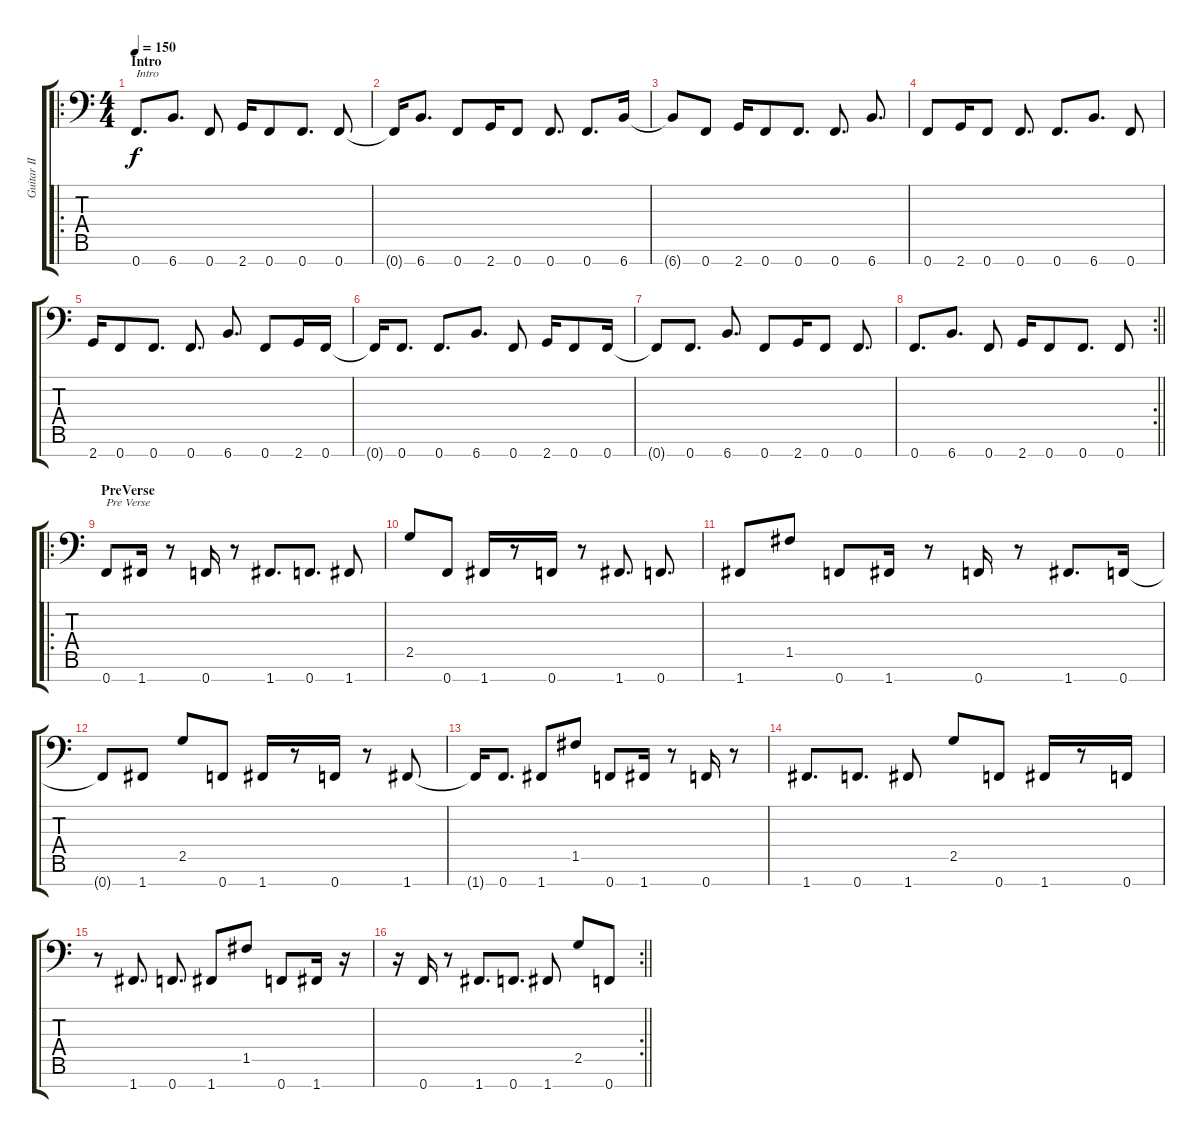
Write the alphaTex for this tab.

\track ("Guitar II DAS URINATOR" "Guitar II ") {instrument overdrivenguitar}
\staff {score tabs}
\tuning (C4 G3 Eb3 Bb2 F2 C2 F1) {hide}
\ro
\ts (4 4)
\section ("" "Intro")
\tempo 150
\clef f4
\ks c
0.7.8{d txt "Intro" dy f instrument overdrivenguitar} 6.7.8{d} 0.7.8 2.7.16 0.7.8 0.7.8{d} 0.7.8 |
0.7{t}.16 6.7.8{d} 0.7.8 2.7.16 0.7.8 0.7.8{d} 0.7.8{d} 6.7.16 |
6.7{t}.8 0.7.8 2.7.16 0.7.8 0.7.8{d} 0.7.8{d} 6.7.8{d} |
0.7.8 2.7.16 0.7.8 0.7.8{d} 0.7.8{d} 6.7.8{d} 0.7.8 |
2.7.16 0.7.8 0.7.8{d} 0.7.8{d} 6.7.8{d} 0.7.8 2.7.16 0.7.16 |
0.7{t}.16 0.7.8{d} 0.7.8{d} 6.7.8{d} 0.7.8 2.7.16 0.7.8 0.7.16 |
0.7{t}.8 0.7.8{d} 6.7.8{d} 0.7.8 2.7.16 0.7.8 0.7.8{d} |
\rc 2
\barLineRight lightlight
0.7.8{d} 6.7.8{d} 0.7.8 2.7.16 0.7.8 0.7.8{d} 0.7.8 |
\ro
\section ("" "PreVerse")
0.7.8{txt "Pre Verse"} 1.7.16 r.8 0.7.16 r.8 1.7.8{d} 0.7.8{d} 1.7.8 |
2.5.8 0.7.8 1.7.16 r.8 0.7.16 r.8 1.7.8{d} 0.7.8{d} |
1.7.8 1.5.8 0.7.8 1.7.16 r.8 0.7.16 r.8 1.7.8{d} 0.7.16 |
0.7{t}.8 1.7.8 2.5.8 0.7.8 1.7.16 r.8 0.7.16 r.8 1.7.8 |
1.7{t}.16 0.7.8{d} 1.7.8 1.5.8 0.7.8 1.7.16 r.8 0.7.16 r.8 |
1.7.8{d} 0.7.8{d} 1.7.8 2.5.8 0.7.8 1.7.16 r.8 0.7.16 |
r.8 1.7.8{d} 0.7.8{d} 1.7.8 1.5.8 0.7.8 1.7.16 r.16 |
\rc 2
\barLineRight lightlight
r.16 0.7.16 r.8 1.7.8{d} 0.7.8{d} 1.7.8 2.5.8 0.7.8
